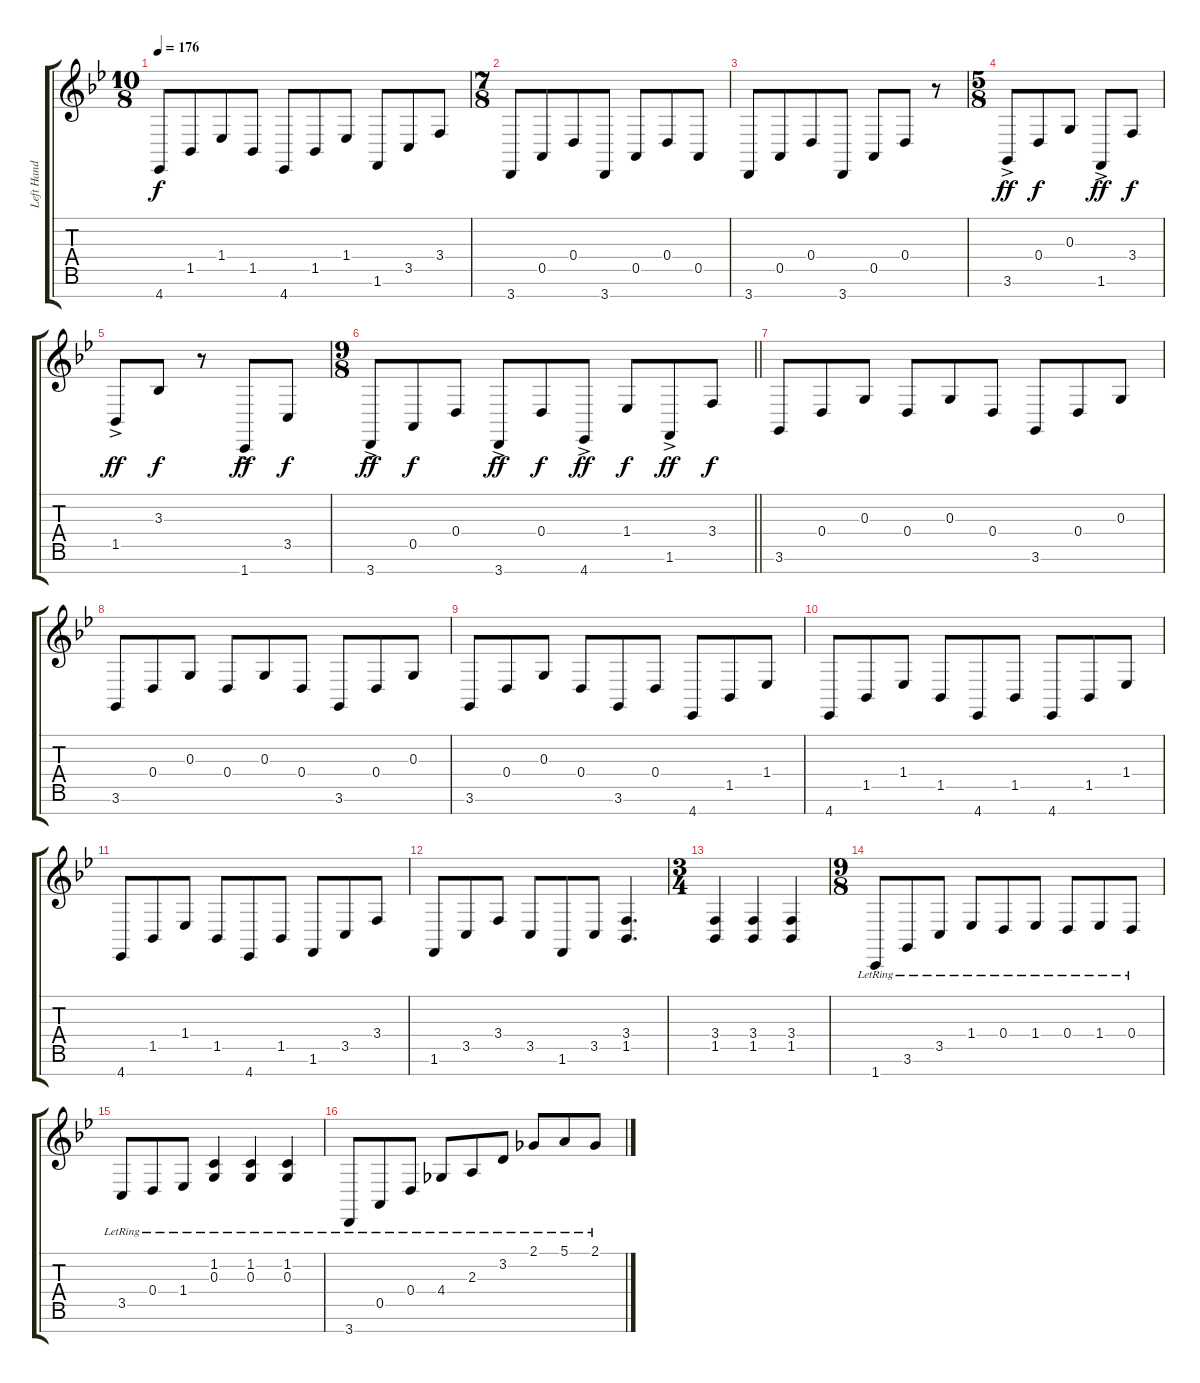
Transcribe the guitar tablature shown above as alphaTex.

\track ("Left Hand" "Left Hand") {instrument acousticgrandpiano}
\staff {score tabs}
\tuning (E4 B3 G3 D3 A2 E2 B1) {hide}
\ts (10 8)
\tempo 176
\clef g2
\ks bb
4.7.8{dy f} 1.5.8 1.4.8 1.5.8 4.7.8 1.5.8 1.4.8 1.6.8 3.5.8 3.4.8 |
\ts (7 8)
3.7.8 0.5.8 0.4.8 3.7.8 0.5.8 0.4.8 0.5.8 |
3.7.8 0.5.8 0.4.8 3.7.8 0.5.8 0.4.8 r.8 |
\ts (5 8)
3.6{ac}.8{dy ff} 0.4.8{dy f} 0.3.8 1.6{ac}.8{dy ff} 3.4.8{dy f} |
1.5{ac}.8{dy ff} 3.3.8{dy f} r.8 1.7{ac}.8{dy ff} 3.5.8{dy f} |
\ts (9 8)
\barLineRight lightlight
3.7{ac}.8{dy ff} 0.5.8{dy f} 0.4.8 3.7{ac}.8{dy ff} 0.4.8{dy f} 4.7{ac}.8{dy ff} 1.4.8{dy f} 1.6{ac}.8{dy ff} 3.4.8{dy f} |
3.6.8 0.4.8 0.3.8 0.4.8 0.3.8 0.4.8 3.6.8 0.4.8 0.3.8 |
3.6.8 0.4.8 0.3.8 0.4.8 0.3.8 0.4.8 3.6.8 0.4.8 0.3.8 |
3.6.8 0.4.8 0.3.8 0.4.8 3.6.8 0.4.8 4.7.8 1.5.8 1.4.8 |
4.7.8 1.5.8 1.4.8 1.5.8 4.7.8 1.5.8 4.7.8 1.5.8 1.4.8 |
4.7.8 1.5.8 1.4.8 1.5.8 4.7.8 1.5.8 1.6.8 3.5.8 3.4.8 |
1.6.8 3.5.8 3.4.8 3.5.8 1.6.8 3.5.8 (3.4 1.5).4{d} |
\ts (3 4)
(3.4 1.5).4 (3.4 1.5).4 (3.4 1.5).4 |
\ts (9 8)
1.7{lr}.8 3.6{lr}.8 3.5{lr}.8 1.4{lr}.8 0.4{lr}.8 1.4{lr}.8 0.4{lr}.8 1.4{lr}.8 0.4{lr}.8 |
3.5{lr}.8 0.4{lr}.8 1.4{lr}.8 (1.2{lr} 0.3{lr}).4 (1.2{lr} 0.3{lr}).4 (1.2{lr} 0.3{lr}).4 |
3.7{lr}.8 0.5{lr}.8 0.4{lr}.8 4.4{lr}.8 2.3{lr}.8 3.2{lr}.8 2.1{lr}.8 5.1{lr}.8 2.1{lr}.8
